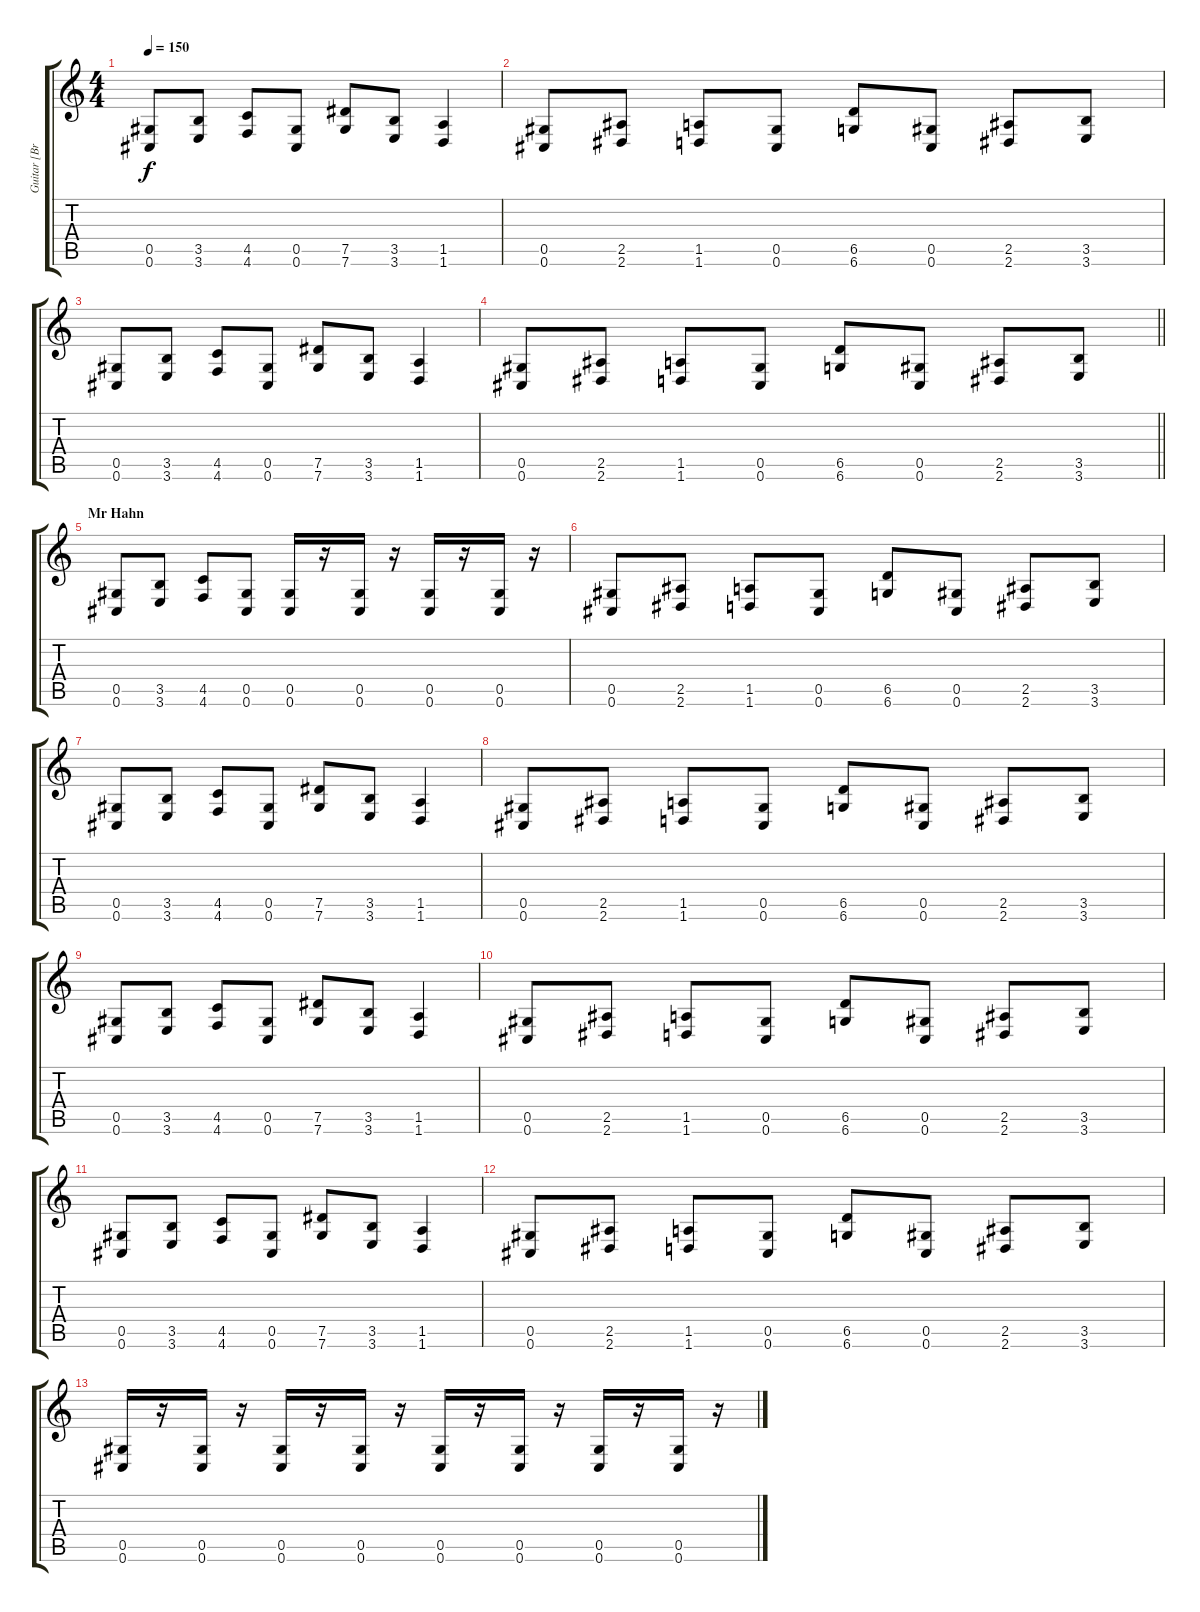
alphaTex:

\track ("Guitar [Brad Delson]" "Guitar [Br") {instrument overdrivenguitar}
\staff {score tabs}
\tuning (Eb4 Bb3 Gb3 Db3 Ab2 Db2) {hide}
\ts (4 4)
\tempo 150
\clef g2
\ks c
(0.5 0.6).8{dy f} (3.5 3.6).8 (4.5 4.6).8 (0.5 0.6).8 (7.5 7.6).8 (3.5 3.6).8 (1.5 1.6).4 |
(0.5 0.6).8 (2.5 2.6).8 (1.5 1.6).8 (0.5 0.6).8 (6.5 6.6).8 (0.5 0.6).8 (2.5 2.6).8 (3.5 3.6).8 |
(0.5 0.6).8 (3.5 3.6).8 (4.5 4.6).8 (0.5 0.6).8 (7.5 7.6).8 (3.5 3.6).8 (1.5 1.6).4 |
\barLineRight lightlight
(0.5 0.6).8 (2.5 2.6).8 (1.5 1.6).8 (0.5 0.6).8 (6.5 6.6).8 (0.5 0.6).8 (2.5 2.6).8 (3.5 3.6).8 |
\section ("" "Mr Hahn")
(0.5 0.6).8 (3.5 3.6).8 (4.5 4.6).8 (0.5 0.6).8 (0.5 0.6).16 r.16 (0.5 0.6).16 r.16 (0.5 0.6).16 r.16 (0.5 0.6).16 r.16 |
(0.5 0.6).8 (2.5 2.6).8 (1.5 1.6).8 (0.5 0.6).8 (6.5 6.6).8 (0.5 0.6).8 (2.5 2.6).8 (3.5 3.6).8 |
(0.5 0.6).8 (3.5 3.6).8 (4.5 4.6).8 (0.5 0.6).8 (7.5 7.6).8 (3.5 3.6).8 (1.5 1.6).4 |
(0.5 0.6).8 (2.5 2.6).8 (1.5 1.6).8 (0.5 0.6).8 (6.5 6.6).8 (0.5 0.6).8 (2.5 2.6).8 (3.5 3.6).8 |
(0.5 0.6).8 (3.5 3.6).8 (4.5 4.6).8 (0.5 0.6).8 (7.5 7.6).8 (3.5 3.6).8 (1.5 1.6).4 |
(0.5 0.6).8 (2.5 2.6).8 (1.5 1.6).8 (0.5 0.6).8 (6.5 6.6).8 (0.5 0.6).8 (2.5 2.6).8 (3.5 3.6).8 |
(0.5 0.6).8 (3.5 3.6).8 (4.5 4.6).8 (0.5 0.6).8 (7.5 7.6).8 (3.5 3.6).8 (1.5 1.6).4 |
(0.5 0.6).8 (2.5 2.6).8 (1.5 1.6).8 (0.5 0.6).8 (6.5 6.6).8 (0.5 0.6).8 (2.5 2.6).8 (3.5 3.6).8 |
(0.5 0.6).16 r.16 (0.5 0.6).16 r.16 (0.5 0.6).16 r.16 (0.5 0.6).16 r.16 (0.5 0.6).16 r.16 (0.5 0.6).16 r.16 (0.5 0.6).16 r.16 (0.5 0.6).16 r.16
